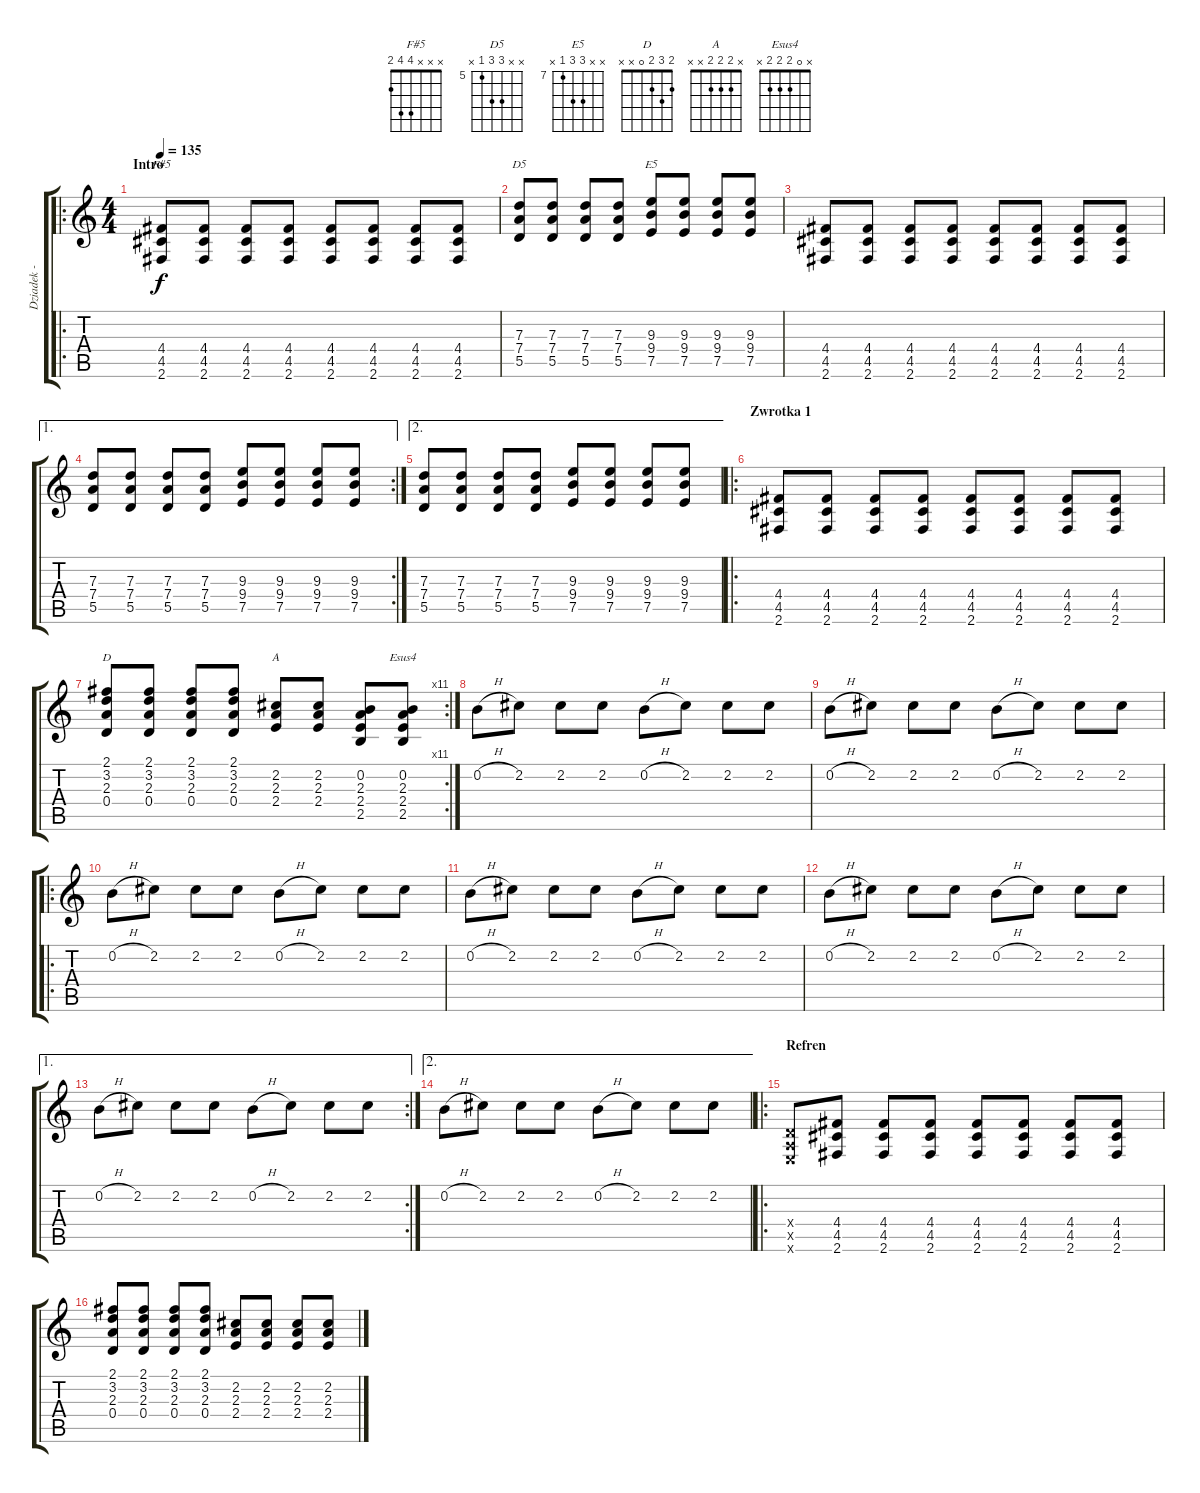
\track ("Dziadek - gitara 2" "Dziadek - ") {instrument distortionguitar}
\staff {score tabs}
\tuning (E4 B3 G3 D3 A2 E2) {hide}
\chord ("F#5" x x x 4 4 2)
\chord ("D5" x x 7 7 5 x) {firstfret 5}
\chord ("E5" x x 9 9 7 x) {firstfret 7}
\chord ("D" 2 3 2 0 x x)
\chord ("A" x 2 2 2 x x)
\chord ("Esus4" x 0 2 2 2 x)
\ro
\ts (4 4)
\section ("" "Intro")
\tempo 135
\clef g2
\ks c
(4.4 4.5 2.6).8{ch "F#5" dy f instrument distortionguitar} (4.4 4.5 2.6).8 (4.4 4.5 2.6).8 (4.4 4.5 2.6).8 (4.4 4.5 2.6).8 (4.4 4.5 2.6).8 (4.4 4.5 2.6).8 (4.4 4.5 2.6).8 |
(7.3 7.4 5.5).8{ch "D5"} (7.3 7.4 5.5).8 (7.3 7.4 5.5).8 (7.3 7.4 5.5).8 (9.3 9.4 7.5).8{ch "E5"} (9.3 9.4 7.5).8 (9.3 9.4 7.5).8 (9.3 9.4 7.5).8 |
(4.4 4.5 2.6).8 (4.4 4.5 2.6).8 (4.4 4.5 2.6).8 (4.4 4.5 2.6).8 (4.4 4.5 2.6).8 (4.4 4.5 2.6).8 (4.4 4.5 2.6).8 (4.4 4.5 2.6).8 |
\ae 1
\rc 2
(7.3 7.4 5.5).8 (7.3 7.4 5.5).8 (7.3 7.4 5.5).8 (7.3 7.4 5.5).8 (9.3 9.4 7.5).8 (9.3 9.4 7.5).8 (9.3 9.4 7.5).8 (9.3 9.4 7.5).8 |
\ae 2
(7.3 7.4 5.5).8 (7.3 7.4 5.5).8 (7.3 7.4 5.5).8 (7.3 7.4 5.5).8 (9.3 9.4 7.5).8 (9.3 9.4 7.5).8 (9.3 9.4 7.5).8 (9.3 9.4 7.5).8 |
\ro
\section ("" "Zwrotka 1")
(4.4 4.5 2.6).8 (4.4 4.5 2.6).8 (4.4 4.5 2.6).8 (4.4 4.5 2.6).8 (4.4 4.5 2.6).8 (4.4 4.5 2.6).8 (4.4 4.5 2.6).8 (4.4 4.5 2.6).8 |
\rc 11
(2.1 3.2 2.3 0.4).8{ch "D"} (2.1 3.2 2.3 0.4).8 (2.1 3.2 2.3 0.4).8 (2.1 3.2 2.3 0.4).8 (2.2 2.3 2.4).8{ch "A"} (2.2 2.3 2.4).8 (0.2 2.3 2.4 2.5).8 (0.2 2.3 2.4 2.5).8{ch "Esus4"} |
0.2{h}.8 2.2.8 2.2.8 2.2.8 0.2{h}.8 2.2.8 2.2.8 2.2.8 |
0.2{h}.8 2.2.8 2.2.8 2.2.8 0.2{h}.8 2.2.8 2.2.8 2.2.8 |
\ro
0.2{h}.8 2.2.8 2.2.8 2.2.8 0.2{h}.8 2.2.8 2.2.8 2.2.8 |
0.2{h}.8 2.2.8 2.2.8 2.2.8 0.2{h}.8 2.2.8 2.2.8 2.2.8 |
0.2{h}.8 2.2.8 2.2.8 2.2.8 0.2{h}.8 2.2.8 2.2.8 2.2.8 |
\ae 1
\rc 2
0.2{h}.8 2.2.8 2.2.8 2.2.8 0.2{h}.8 2.2.8 2.2.8 2.2.8 |
\ae 2
0.2{h}.8 2.2.8 2.2.8 2.2.8 0.2{h}.8 2.2.8 2.2.8 2.2.8 |
\ro
\section ("" "Refren")
(0.4{x} 0.5{x} 0.6{x}).8 (4.4 4.5 2.6).8 (4.4 4.5 2.6).8 (4.4 4.5 2.6).8 (4.4 4.5 2.6).8 (4.4 4.5 2.6).8 (4.4 4.5 2.6).8 (4.4 4.5 2.6).8 |
(2.1 3.2 2.3 0.4).8 (2.1 3.2 2.3 0.4).8 (2.1 3.2 2.3 0.4).8 (2.1 3.2 2.3 0.4).8 (2.2 2.3 2.4).8 (2.2 2.3 2.4).8 (2.2 2.3 2.4).8 (2.2 2.3 2.4).8
